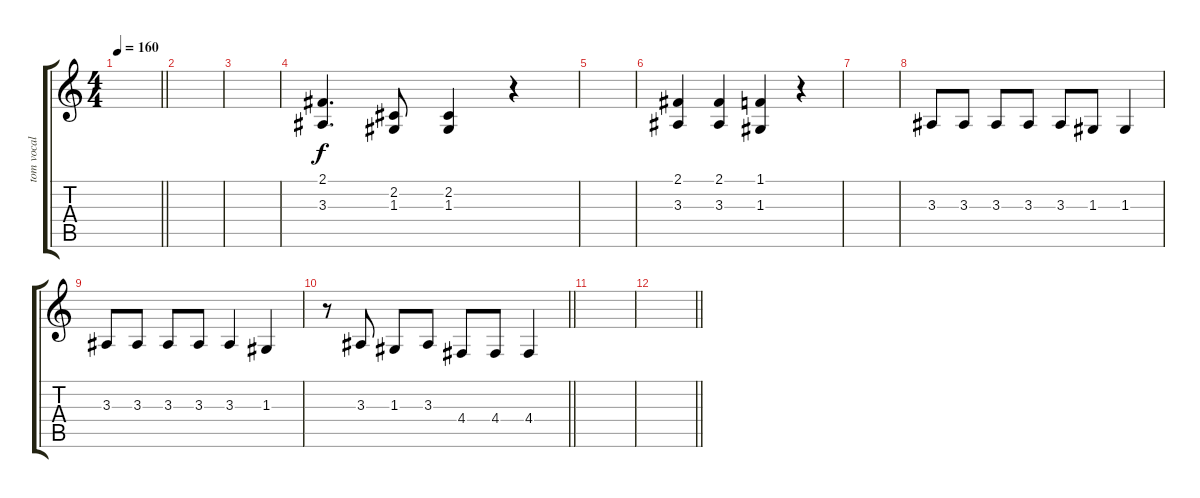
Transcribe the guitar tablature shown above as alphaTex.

\track ("tom vocal" "tom vocal") {instrument tenorsax}
\staff {score tabs}
\tuning (E4 B3 G3 D3 A2 E2) {hide}
\ts (4 4)
\tempo 160
\clef g2
\barLineRight lightlight
\ks c
|
|
|
(2.1 3.3).4{d} (2.2 1.3).8 (2.2 1.3).4 r.4 |
|
(2.1 3.3).4 (2.1 3.3).4 (1.1 1.3).4 r.4 |
|
3.3.8 3.3.8 3.3.8 3.3.8 3.3.8 1.3.8 1.3.4 |
3.3.8 3.3.8 3.3.8 3.3.8 3.3.4 1.3.4 |
\barLineRight lightlight
r.8 3.3.8 1.3.8 3.3.8 4.4.8 4.4.8 4.4.4 |
|
\barLineRight lightlight
